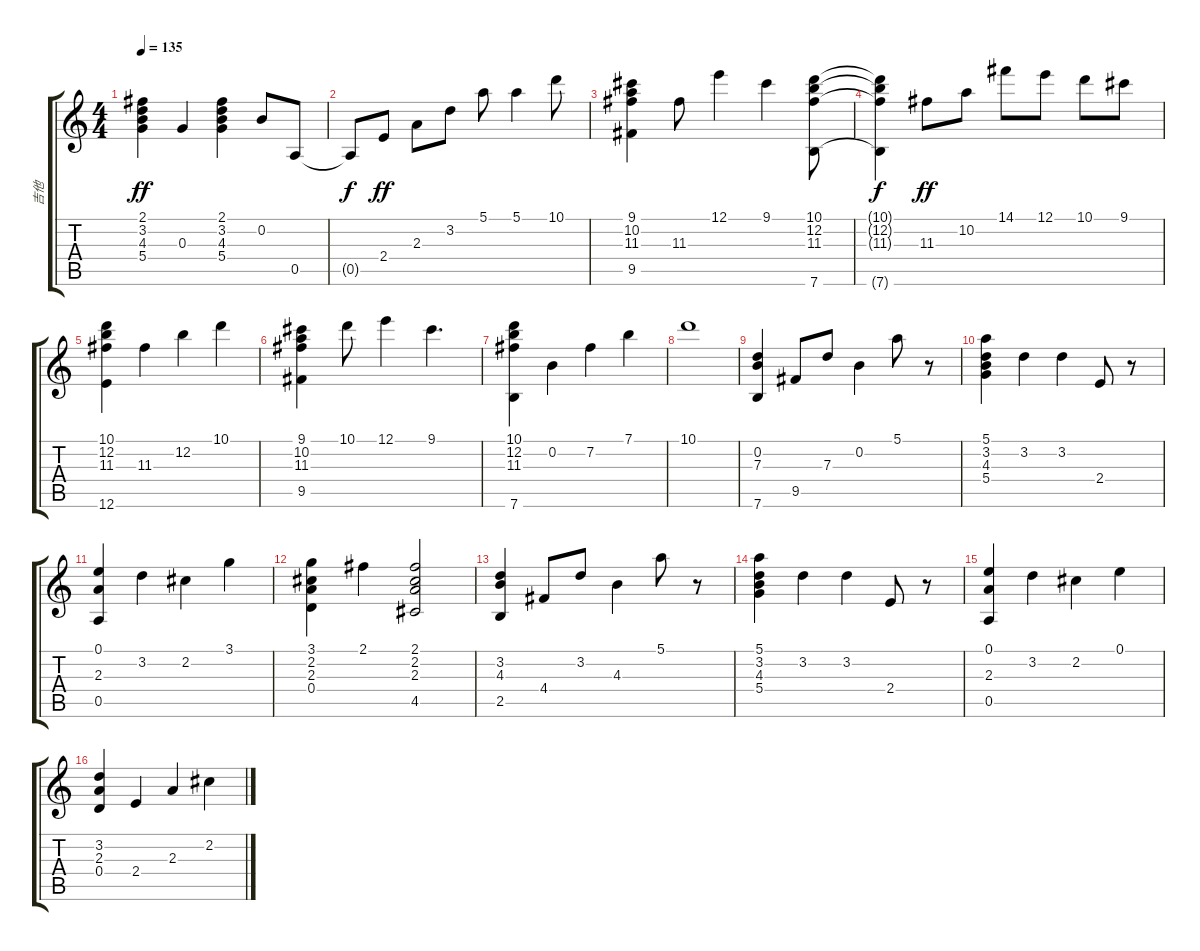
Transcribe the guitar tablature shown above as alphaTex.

\track ("吉他" "吉他") {instrument electricguitarclean}
\staff {score tabs}
\tuning (E4 B3 G3 D3 A2 E2) {hide}
\ts (4 4)
\tempo 135
\clef g2
\ks c
(2.1 3.2 4.3 5.4).4{dy ff} 0.3.4 (2.1 3.2 4.3 5.4).4 0.2.8 0.5.8 |
0.5{t}.8{dy f} 2.4.8{dy ff} 2.3.8 3.2.8 5.1.8 5.1.4 10.1.8 |
(9.1 10.2 11.3 9.5).4 11.3.8 12.1.4 9.1.4 (10.1 12.2 11.3 7.6).8 |
(10.1{t} 12.2{t} 11.3{t} 7.6{t}).4{dy f} 11.3.8{dy ff} 10.2.8 14.1.8 12.1.8 10.1.8 9.1.8 |
(10.1 12.2 11.3 12.6).4 11.3.4 12.2.4 10.1.4 |
(9.1 10.2 11.3 9.5).4 10.1.8 12.1.4 9.1.4{d} |
(10.1 12.2 11.3 7.6).4 0.2.4 7.2.4 7.1.4 |
10.1.1 |
(0.2 7.3 7.6).4 9.5.8 7.3.8 0.2.4 5.1.8 r.8 |
(5.1 3.2 4.3 5.4).4 3.2.4 3.2.4 2.4.8 r.8 |
(0.1 2.3 0.5).4 3.2.4 2.2.4 3.1.4 |
(3.1 2.2 2.3 0.4).4 2.1.4 (2.1 2.2 2.3 4.5).2 |
(3.2 4.3 2.5).4 4.4.8 3.2.8 4.3.4 5.1.8 r.8 |
(5.1 3.2 4.3 5.4).4 3.2.4 3.2.4 2.4.8 r.8 |
(0.1 2.3 0.5).4 3.2.4 2.2.4 0.1.4 |
(3.2 2.3 0.4).4 2.4.4 2.3.4 2.2.4
